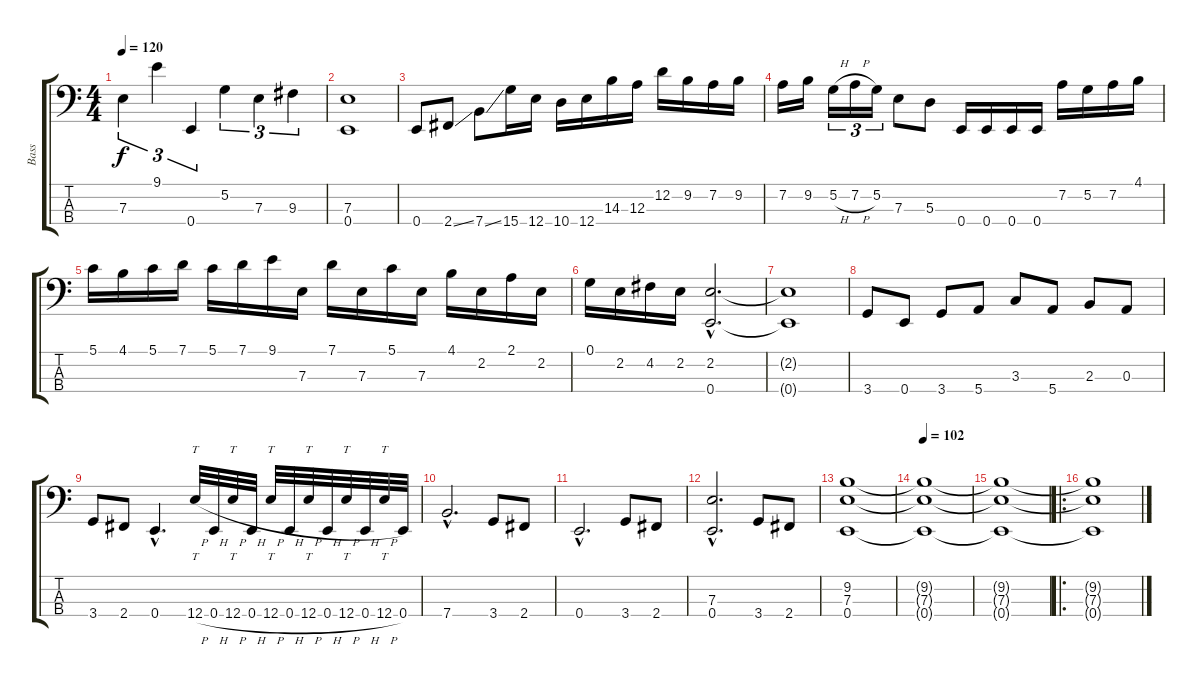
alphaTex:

\track ("Bass" "Bass") {instrument electricbassfinger}
\staff {score tabs}
\tuning (G2 D2 A1 E1) {hide}
\ts (4 4)
\tempo 120
\clef f4
\ks c
7.3.4{tu (3 2) dy f} 9.1.4{tu (3 2)} 0.4.4{tu (3 2)} 5.2.4{tu (3 2)} 7.3.4{tu (3 2)} 9.3.4{tu (3 2)} |
(7.3 0.4).1 |
0.4.8 2.4{ss}.8 7.4{ss}.8 15.4.16 12.4.16 10.4.16 12.4.16 14.3.16 12.3.16 12.2.16 9.2.16 7.2.16 9.2.16 |
7.2.16 9.2.16 5.2{h}.16{tu (3 2)} 7.2{h}.16{tu (3 2)} 5.2.16{tu (3 2)} 7.3.8 5.3.8 0.4.16 0.4.16 0.4.16 0.4.16 7.2.16 5.2.16 7.2.16 4.1.16 |
5.1.16 4.1.16 5.1.16 7.1.16 5.1.16 7.1.16 9.1.16 7.3.16 7.1.16 7.3.16 5.1.16 7.3.16 4.1.16 2.2.16 2.1.16 2.2.16 |
0.1.16 2.2.16 4.2.16 2.2.16 (2.2{hac} 0.4{hac}).2{d} |
(2.2{t} 0.4{t}).1 |
3.4.8 0.4.8 3.4.8 5.4.8 3.3.8 5.4.8 2.3.8 0.3.8 |
3.4.8 2.4.8 0.4{hac}.4{d} 12.4{h}.32{tt} 0.4{h}.32 12.4{h}.32{tt} 0.4{h}.32 12.4{h}.32{tt} 0.4{h}.32 12.4{h}.32{tt} 0.4{h}.32 12.4{h}.32{tt} 0.4{h}.32 12.4{h}.32{tt} 0.4.32 |
7.4{hac}.2{d} 3.4.8 2.4.8 |
0.4{hac}.2{d} 3.4.8 2.4.8 |
(7.3{hac} 0.4{hac}).2{d} 3.4.8 2.4.8 |
(9.2 7.3 0.4).1 |
\tempo 102
(9.2{t} 7.3{t} 0.4{t}).1 |
(9.2{t} 7.3{t} 0.4{t}).1 |
\ro
(9.2{t} 7.3{t} 0.4{t}).1
